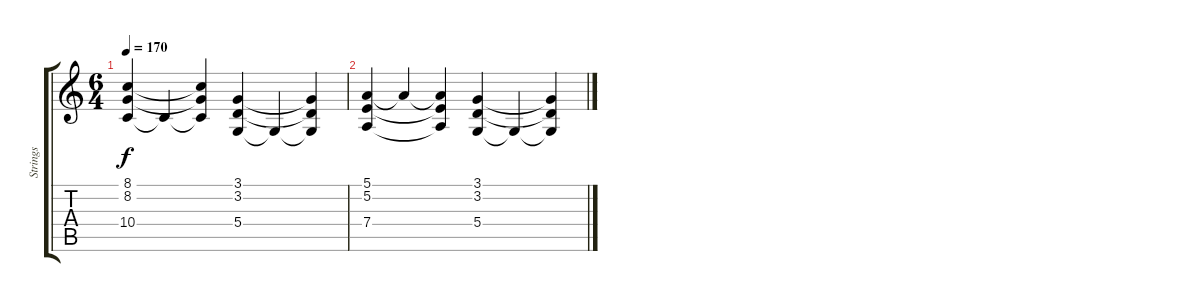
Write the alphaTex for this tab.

\track ("Strings " "Strings ") {instrument stringensemble1}
\staff {score tabs}
\tuning (E4 B3 G3 D3 A2 E2) {hide}
\ts (6 4)
\tempo 170
\clef g2
\ks c
(8.1 8.2 10.4).4{dy f} 10.4{t}.4 (8.1{t} 8.2{t} 10.4{t}).4 (3.1 3.2 5.4).4 5.4{t}.4 (3.1{t} 3.2{t} 5.4{t}).4 |
(5.1 5.2 7.4).4 5.1{t}.4 (5.1{t} 5.2{t} 7.4{t}).4 (3.1 3.2 5.4).4 5.4{t}.4 (3.1{t} 3.2{t} 5.4{t}).4
